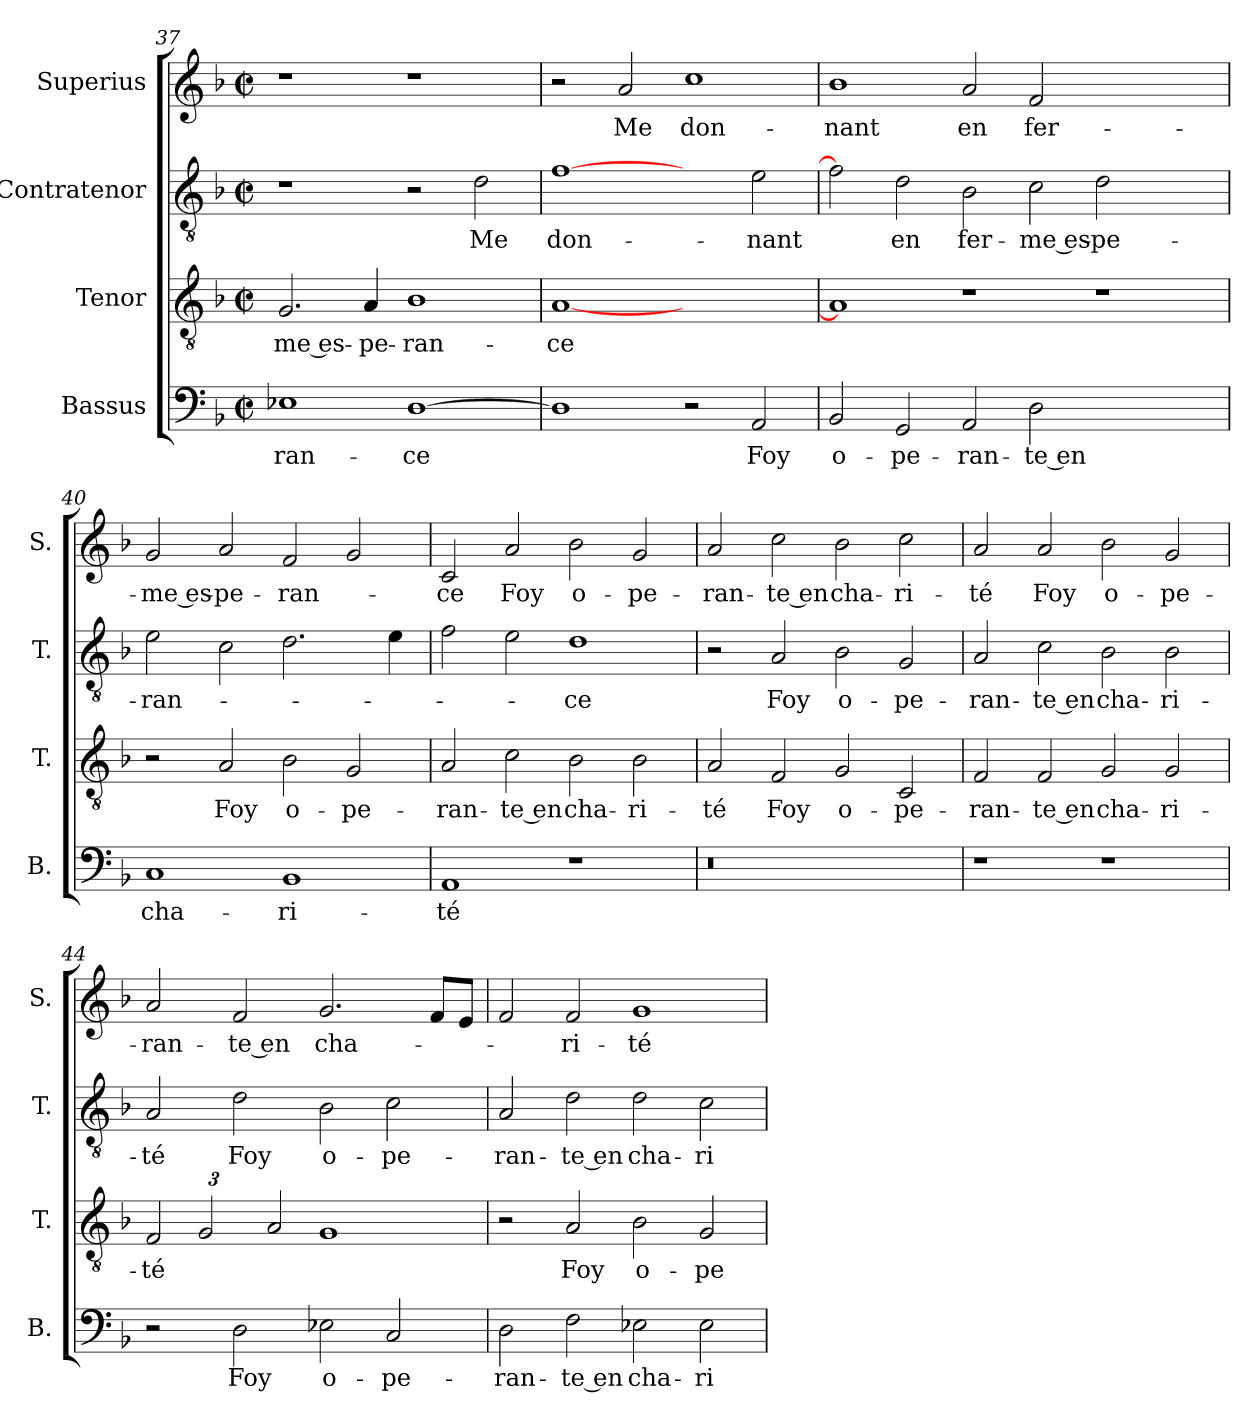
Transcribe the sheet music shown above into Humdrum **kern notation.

**kern	**text	**kern	**text	**kern	**text	**kern	**text
*part4	*part4	*part3	*part3	*part2	*part2	*part1	*part1
*staff4	*staff4	*staff3	*staff3	*staff2	*staff2	*staff1	*staff1
*I"Bassus	*	*I"Tenor	*	*I"Contratenor	*	*I"Superius	*
*I'B.	*	*I'T.	*	*I'T.	*	*I'S.	*
*clefF4	*	*clefGv2	*	*clefGv2	*	*clefG2	*
*k[b-]	*	*k[b-]	*	*k[b-]	*	*k[b-]	*
*F:	*	*F:	*	*F:	*	*F:	*
*M2/2	*	*M2/2	*	*M2/2	*	*M2/2	*
*met(c|)	*	*met(c|)	*	*met(c|)	*	*met(c|)	*
=37	=37	=37	=37	=37	=37	=37	=37
1E-X\	-ran-	2.G/	-me es-	1r	.	1r	.
.	.	4A/	-pe-	.	.	.	.
[1D\	-ce	1B-\	-ran-	2r	.	1r	.
.	.	.	.	2d\	Me	.	.
=38	=38	=38	=38	=38	=38	=38	=38
1D\]	.	[1A/	-ce	[1f\	don-	2r	.
.	.	.	.	.	.	2a/	Me
2r	.	1ryy	.	2ryy	.	1cc\	don-
2AA/	Foy	.	.	2e\	-nant	.	.
=39	=39	=39	=39	=39	=39	=39	=39
2BB-/	o-	1A/]	.	2f\]	.	1b-\	-nant
2GG/	-pe-	.	.	2d\	en	.	.
2AA/	-ran-	1r	.	2B-\	fer-	2a/	en
2D\	-te en	.	.	2c\	-me es-	2f/	fer-
1ryy	.	1r	.	2d\	-pe-	1ryy	.
.	.	.	.	2ryy	.	.	.
=40	=40	=40	=40	=40	=40	=40	=40
1C/	cha-	2r	.	2e\	-ran-	2g/	-me es-
.	.	2A/	Foy	2c\	.	2a/	-pe-
1BB-/	-ri-	2B-\	o-	2.d\	.	2f/	-ran-
.	.	2G/	-pe-	.	.	2g/	.
.	.	.	.	4e\	.	.	.
!!LO:LB:g=z
=41	=41	=41	=41	=41	=41	=41	=41
1AA/	-té	2A/	-ran-	2f\	.	2c/	-ce
.	.	2c\	-te en	2e\	.	2a/	Foy
1r	.	2B-\	cha-	1d\	-ce	2b-\	o-
.	.	2B-\	-ri-	.	.	2g/	-pe-
=42	=42	=42	=42	=42	=42	=42	=42
!LO:N:vis=0	!	!	!	!	!	!	!
1r	.	2A/	-té	2r	.	2a/	-ran-
.	.	2F/	Foy	2A/	Foy	2cc\	-te en
1ryy	.	2G/	o-	2B-\	o-	2b-\	cha-
.	.	2C/	-pe-	2G/	-pe-	2cc\	-ri-
=43	=43	=43	=43	=43	=43	=43	=43
1r	.	2F/	-ran-	2A/	-ran-	2a/	-té
.	.	2F/	-te en	2c\	-te en	2a/	Foy
1r	.	2G/	cha-	2B-\	cha-	2b-\	o-
.	.	2G/	-ri-	2B-\	-ri-	2g/	-pe-
=44	=44	=44	=44	=44	=44	=44	=44
*	*	*Xbrackettup	*	*	*	*	*
2r	.	3F/	-té	2A/	-té	2a/	-ran-
.	.	3G/	.	.	.	.	.
2D\	Foy	.	.	2d\	Foy	2f/	-te en
.	.	3A/	.	.	.	.	.
2E-X\	o-	1G/	.	2B-\	o-	2.g/	cha-
2C/	-pe-	.	.	2c\	-pe-	.	.
.	.	.	.	.	.	8f/L	.
.	.	.	.	.	.	8e/J	.
=45	=45	=45	=45	=45	=45	=45	=45
2D\	-ran-	2r	.	2A/	-ran-	2f/	.
2F\	-te en	2A/	Foy	2d\	-te en	2f/	-ri-
2E-X\	cha-	2B-\	o-	2d\	cha-	1g/	-té
2E-\	-ri-	2G/	-pe-	2c\	-ri-	.	.
=	=	=	=	=	=	=	=
*-	*-	*-	*-	*-	*-	*-	*-
